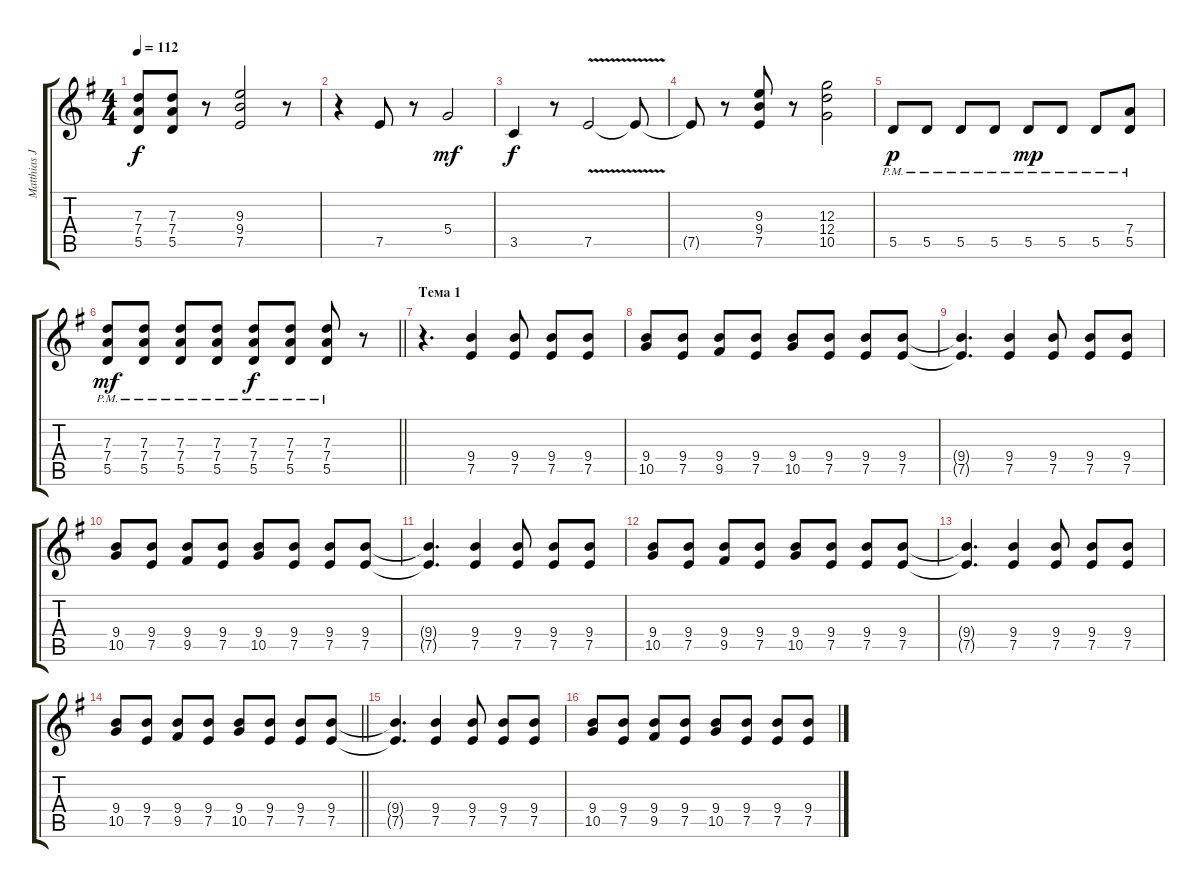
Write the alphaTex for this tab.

\track ("Matthias Jabs" "Matthias J") {instrument overdrivenguitar}
\staff {score tabs}
\tuning (E4 B3 G3 D3 A2 E2) {hide}
\ts (4 4)
\tempo 112
\clef g2
\ks eminor
(7.3 7.4 5.5).8{dy f} (7.3 7.4 5.5).8 r.8 (9.3 9.4 7.5).2 r.8 |
r.4 7.5.8 r.8 5.4.2{dy mf} |
3.5.4{dy f} r.8 7.5{v}.2 7.5{t}.8 |
7.5{t}.8 r.8 (9.3 9.4 7.5).8 r.8 (12.3 12.4 10.5).2 |
5.5{pm}.8{dy p} 5.5{pm}.8 5.5{pm}.8 5.5{pm}.8 5.5{pm}.8{dy mp} 5.5{pm}.8 5.5{pm}.8 (7.4{pm} 5.5{pm}).8 |
\barLineRight lightlight
(7.3{pm} 7.4{pm} 5.5{pm}).8{dy mf} (7.3{pm} 7.4{pm} 5.5{pm}).8 (7.3{pm} 7.4{pm} 5.5{pm}).8 (7.3{pm} 7.4{pm} 5.5{pm}).8 (7.3{pm} 7.4{pm} 5.5{pm}).8{dy f} (7.3{pm} 7.4{pm} 5.5{pm}).8 (7.3{pm} 7.4{pm} 5.5{pm}).8 r.8 |
\section ("" "Тема 1")
r.4{d} (9.4 7.5).4 (9.4 7.5).8 (9.4 7.5).8 (9.4 7.5).8 |
(9.4 10.5).8 (9.4 7.5).8 (9.4 9.5).8 (9.4 7.5).8 (9.4 10.5).8 (9.4 7.5).8 (9.4 7.5).8 (9.4 7.5).8 |
(9.4{t} 7.5{t}).4{d} (9.4 7.5).4 (9.4 7.5).8 (9.4 7.5).8 (9.4 7.5).8 |
(9.4 10.5).8 (9.4 7.5).8 (9.4 9.5).8 (9.4 7.5).8 (9.4 10.5).8 (9.4 7.5).8 (9.4 7.5).8 (9.4 7.5).8 |
(9.4{t} 7.5{t}).4{d} (9.4 7.5).4 (9.4 7.5).8 (9.4 7.5).8 (9.4 7.5).8 |
(9.4 10.5).8 (9.4 7.5).8 (9.4 9.5).8 (9.4 7.5).8 (9.4 10.5).8 (9.4 7.5).8 (9.4 7.5).8 (9.4 7.5).8 |
(9.4{t} 7.5{t}).4{d} (9.4 7.5).4 (9.4 7.5).8 (9.4 7.5).8 (9.4 7.5).8 |
\barLineRight lightlight
(9.4 10.5).8 (9.4 7.5).8 (9.4 9.5).8 (9.4 7.5).8 (9.4 10.5).8 (9.4 7.5).8 (9.4 7.5).8 (9.4 7.5).8 |
(9.4{t} 7.5{t}).4{d} (9.4 7.5).4 (9.4 7.5).8 (9.4 7.5).8 (9.4 7.5).8 |
(9.4 10.5).8 (9.4 7.5).8 (9.4 9.5).8 (9.4 7.5).8 (9.4 10.5).8 (9.4 7.5).8 (9.4 7.5).8 (9.4 7.5).8
